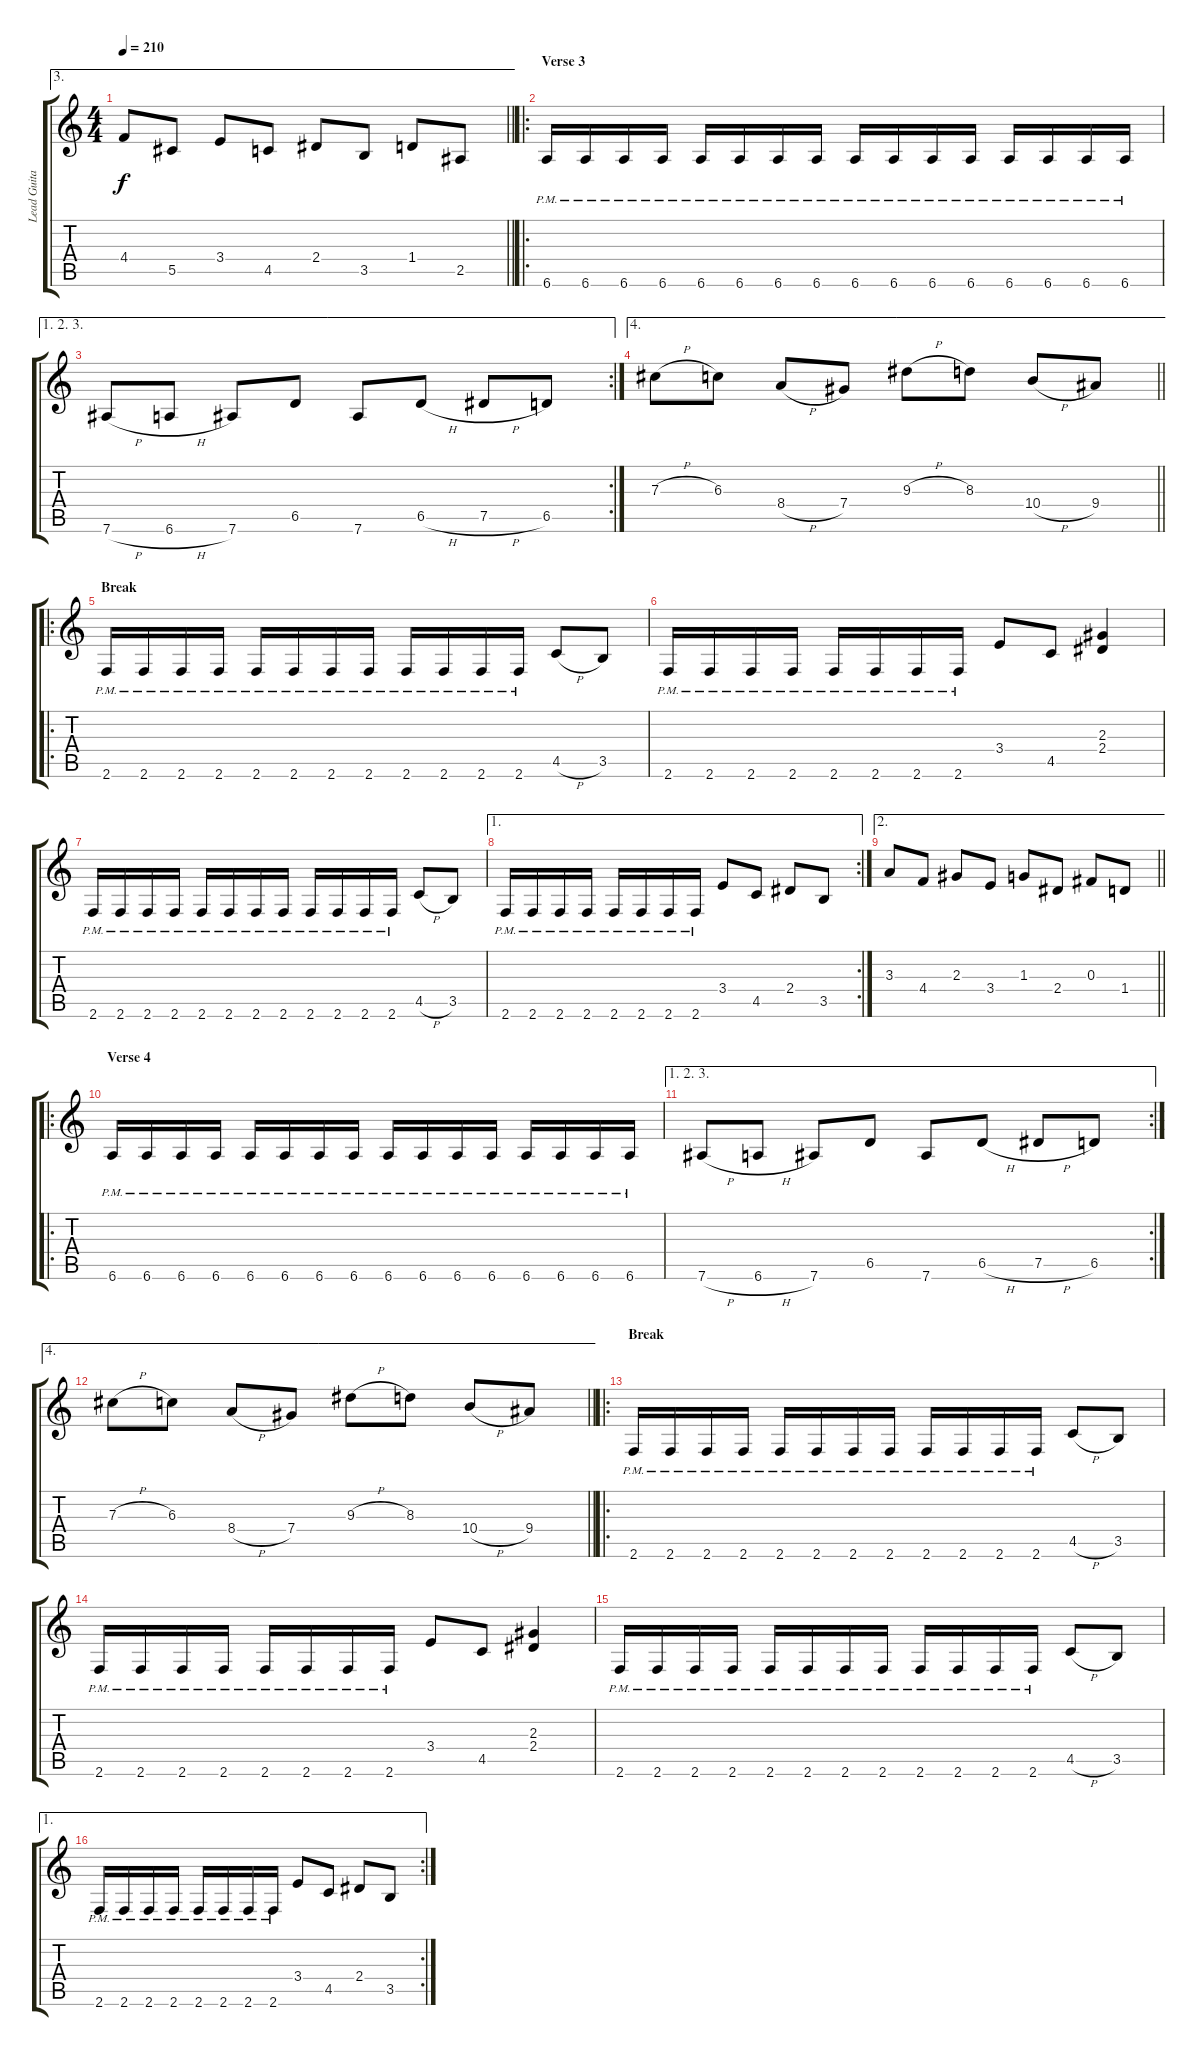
\track ("Lead Guitar" "Lead Guita") {instrument distortionguitar}
\staff {score tabs}
\tuning (Eb4 Bb3 Gb3 Db3 Ab2 Eb2) {hide}
\ae 3
\ts (4 4)
\tempo 210
\clef g2
\barLineRight lightlight
\ks c
4.4.8{dy f} 5.5.8 3.4.8 4.5.8 2.4.8 3.5.8 1.4.8 2.5.8 |
\ro
\section ("" "Verse 3")
6.6{pm}.16 6.6{pm}.16 6.6{pm}.16 6.6{pm}.16 6.6{pm}.16 6.6{pm}.16 6.6{pm}.16 6.6{pm}.16 6.6{pm}.16 6.6{pm}.16 6.6{pm}.16 6.6{pm}.16 6.6{pm}.16 6.6{pm}.16 6.6{pm}.16 6.6{pm}.16 |
\ae (1 2 3)
\rc 2
7.6{h}.8 6.6{h}.8 7.6.8 6.5.8 7.6.8 6.5{h}.8 7.5{h}.8 6.5.8 |
\ae 4
\barLineRight lightlight
7.3{h}.8 6.3.8 8.4{h}.8 7.4.8 9.3{h}.8 8.3.8 10.4{h}.8 9.4.8 |
\ro
\section ("" "Break")
2.6{pm}.16 2.6{pm}.16 2.6{pm}.16 2.6{pm}.16 2.6{pm}.16 2.6{pm}.16 2.6{pm}.16 2.6{pm}.16 2.6{pm}.16 2.6{pm}.16 2.6{pm}.16 2.6{pm}.16 4.5{h}.8 3.5.8 |
2.6{pm}.16 2.6{pm}.16 2.6{pm}.16 2.6{pm}.16 2.6{pm}.16 2.6{pm}.16 2.6{pm}.16 2.6{pm}.16 3.4.8 4.5.8 (2.3 2.4).4 |
2.6{pm}.16 2.6{pm}.16 2.6{pm}.16 2.6{pm}.16 2.6{pm}.16 2.6{pm}.16 2.6{pm}.16 2.6{pm}.16 2.6{pm}.16 2.6{pm}.16 2.6{pm}.16 2.6{pm}.16 4.5{h}.8 3.5.8 |
\ae 1
\rc 2
2.6{pm}.16 2.6{pm}.16 2.6{pm}.16 2.6{pm}.16 2.6{pm}.16 2.6{pm}.16 2.6{pm}.16 2.6{pm}.16 3.4.8 4.5.8 2.4.8 3.5.8 |
\ae 2
\barLineRight lightlight
3.3.8 4.4.8 2.3.8 3.4.8 1.3.8 2.4.8 0.3.8 1.4.8 |
\ro
\section ("" "Verse 4")
6.6{pm}.16 6.6{pm}.16 6.6{pm}.16 6.6{pm}.16 6.6{pm}.16 6.6{pm}.16 6.6{pm}.16 6.6{pm}.16 6.6{pm}.16 6.6{pm}.16 6.6{pm}.16 6.6{pm}.16 6.6{pm}.16 6.6{pm}.16 6.6{pm}.16 6.6{pm}.16 |
\ae (1 2 3)
\rc 2
7.6{h}.8 6.6{h}.8 7.6.8 6.5.8 7.6.8 6.5{h}.8 7.5{h}.8 6.5.8 |
\ae 4
\barLineRight lightlight
7.3{h}.8 6.3.8 8.4{h}.8 7.4.8 9.3{h}.8 8.3.8 10.4{h}.8 9.4.8 |
\ro
\section ("" "Break")
2.6{pm}.16 2.6{pm}.16 2.6{pm}.16 2.6{pm}.16 2.6{pm}.16 2.6{pm}.16 2.6{pm}.16 2.6{pm}.16 2.6{pm}.16 2.6{pm}.16 2.6{pm}.16 2.6{pm}.16 4.5{h}.8 3.5.8 |
2.6{pm}.16 2.6{pm}.16 2.6{pm}.16 2.6{pm}.16 2.6{pm}.16 2.6{pm}.16 2.6{pm}.16 2.6{pm}.16 3.4.8 4.5.8 (2.3 2.4).4 |
2.6{pm}.16 2.6{pm}.16 2.6{pm}.16 2.6{pm}.16 2.6{pm}.16 2.6{pm}.16 2.6{pm}.16 2.6{pm}.16 2.6{pm}.16 2.6{pm}.16 2.6{pm}.16 2.6{pm}.16 4.5{h}.8 3.5.8 |
\ae 1
\rc 2
2.6{pm}.16 2.6{pm}.16 2.6{pm}.16 2.6{pm}.16 2.6{pm}.16 2.6{pm}.16 2.6{pm}.16 2.6{pm}.16 3.4.8 4.5.8 2.4.8 3.5.8
